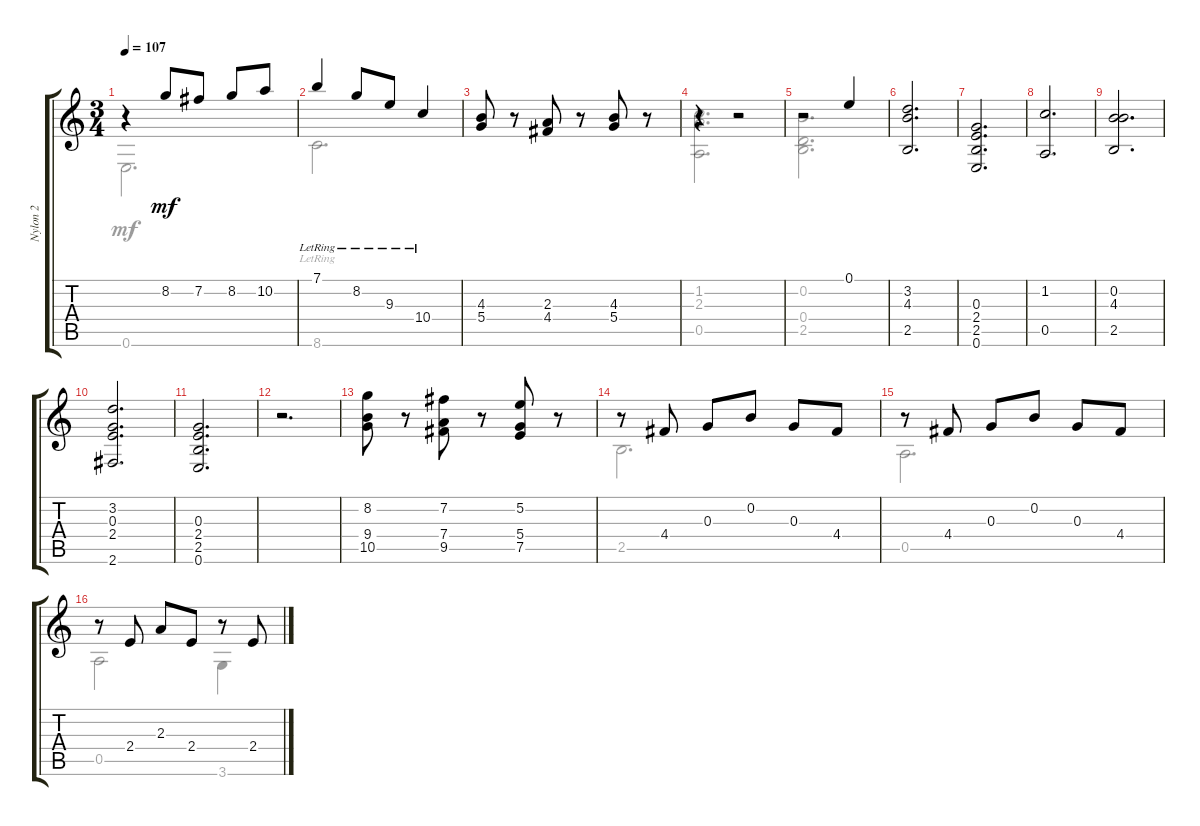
\track ("Nylon 2" "Nylon 2") {instrument acousticguitarnylon}
\staff {score tabs}
\tuning (E4 B3 G3 D3 A2 E2) {hide}
\voice
\ts (3 4)
\tempo 107
\clef g2
\ks c
r.4{dy mf} 8.2.8 7.2.8 8.2.8 10.2.8 |
7.1{lr}.4 8.2{lr}.8 9.3{lr}.8 10.4{lr}.4 |
(4.3 5.4).8 r.8 (2.3 4.4).8 r.8 (4.3 5.4).8 r.8 |
r.4 r.2 |
r.2 0.1.4 |
(3.2 4.3 2.5).2{d} |
(0.3 2.4 2.5 0.6).2{d} |
(1.2 0.5).2{d} |
(0.2 4.3 2.5).2{d} |
(3.2 0.3 2.4 2.6).2{d} |
(0.3 2.4 2.5 0.6).2{d} |
r.2{d} |
(8.2 9.4 10.5).8 r.8 (7.2 7.4 9.5).8 r.8 (5.2 5.4 7.5).8 r.8 |
r.8 4.4.8 0.3.8 0.2.8 0.3.8 4.4.8 |
r.8 4.4.8 0.3.8 0.2.8 0.3.8 4.4.8 |
r.8 2.4.8 2.3.8 2.4.8 r.8 2.4.8
\voice
\clef g2
\ottava regular
\simile none
\ks c
0.6.2{d dy mf} |
8.6{lr}.2{d} |
|
(1.2 2.3 0.5).2{d} |
(0.2 0.4 2.5).2{d} |
|
|
|
|
|
|
|
|
2.5.2{d} |
0.5.2{d} |
0.5.2 3.6.4
